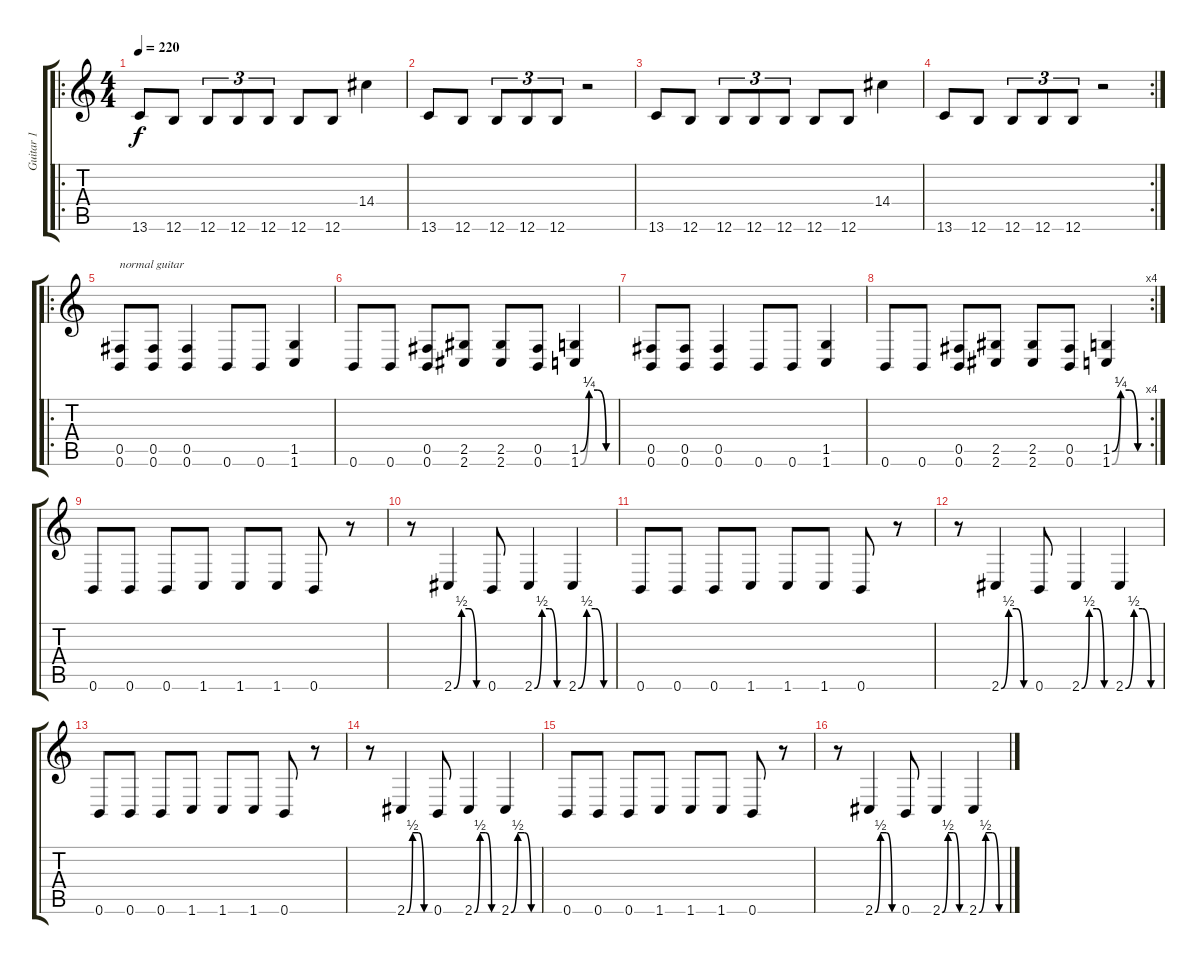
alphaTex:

\track ("Guitar 1" "Guitar 1") {instrument distortionguitar}
\staff {score tabs}
\tuning (Db4 Ab3 E3 B2 Gb2 B1) {hide}
\ro
\ts (4 4)
\tempo 220
\clef g2
\ks c
13.6.8{dy f} 12.6.8 12.6.8{tu (3 2)} 12.6.8{tu (3 2)} 12.6.8{tu (3 2)} 12.6.8 12.6.8 14.4.4 |
13.6.8 12.6.8 12.6.8{tu (3 2)} 12.6.8{tu (3 2)} 12.6.8{tu (3 2)} r.2 |
13.6.8 12.6.8 12.6.8{tu (3 2)} 12.6.8{tu (3 2)} 12.6.8{tu (3 2)} 12.6.8 12.6.8 14.4.4 |
\rc 2
13.6.8 12.6.8 12.6.8{tu (3 2)} 12.6.8{tu (3 2)} 12.6.8{tu (3 2)} r.2 |
\ro
(0.5 0.6).8{txt "normal guitar"} (0.5 0.6).8 (0.5 0.6).4 0.6.8 0.6.8 (1.5 1.6).4 |
0.6.8 0.6.8 (0.5 0.6).8 (2.5 2.6).8 (2.5 2.6).8 (0.5 0.6).8 (1.5{be (custom 0 0 15 1 30 1 45 0 60 0)} 1.6{be (custom 0 0 15 1 30 1 45 0 60 0)}).4 |
(0.5 0.6).8 (0.5 0.6).8 (0.5 0.6).4 0.6.8 0.6.8 (1.5 1.6).4 |
\rc 4
0.6.8 0.6.8 (0.5 0.6).8 (2.5 2.6).8 (2.5 2.6).8 (0.5 0.6).8 (1.5{be (custom 0 0 15 1 30 1 45 0 60 0)} 1.6{be (custom 0 0 15 1 30 1 45 0 60 0)}).4 |
0.6.8 0.6.8 0.6.8 1.6.8 1.6.8 1.6.8 0.6.8 r.8 |
r.8 2.6{be (custom 0 0 15 2 30 2 45 0 60 0)}.4 0.6.8 2.6{be (custom 0 0 15 2 30 2 45 0 60 0)}.4 2.6{be (custom 0 0 15 2 30 2 45 0 60 0)}.4 |
0.6.8 0.6.8 0.6.8 1.6.8 1.6.8 1.6.8 0.6.8 r.8 |
r.8 2.6{be (custom 0 0 15 2 30 2 45 0 60 0)}.4 0.6.8 2.6{be (custom 0 0 15 2 30 2 45 0 60 0)}.4 2.6{be (custom 0 0 15 2 30 2 45 0 60 0)}.4 |
0.6.8 0.6.8 0.6.8 1.6.8 1.6.8 1.6.8 0.6.8 r.8 |
r.8 2.6{be (custom 0 0 15 2 30 2 45 0 60 0)}.4 0.6.8 2.6{be (custom 0 0 15 2 30 2 45 0 60 0)}.4 2.6{be (custom 0 0 15 2 30 2 45 0 60 0)}.4 |
0.6.8 0.6.8 0.6.8 1.6.8 1.6.8 1.6.8 0.6.8 r.8 |
r.8 2.6{be (custom 0 0 15 2 30 2 45 0 60 0)}.4 0.6.8 2.6{be (custom 0 0 15 2 30 2 45 0 60 0)}.4 2.6{be (custom 0 0 15 2 30 2 45 0 60 0)}.4
